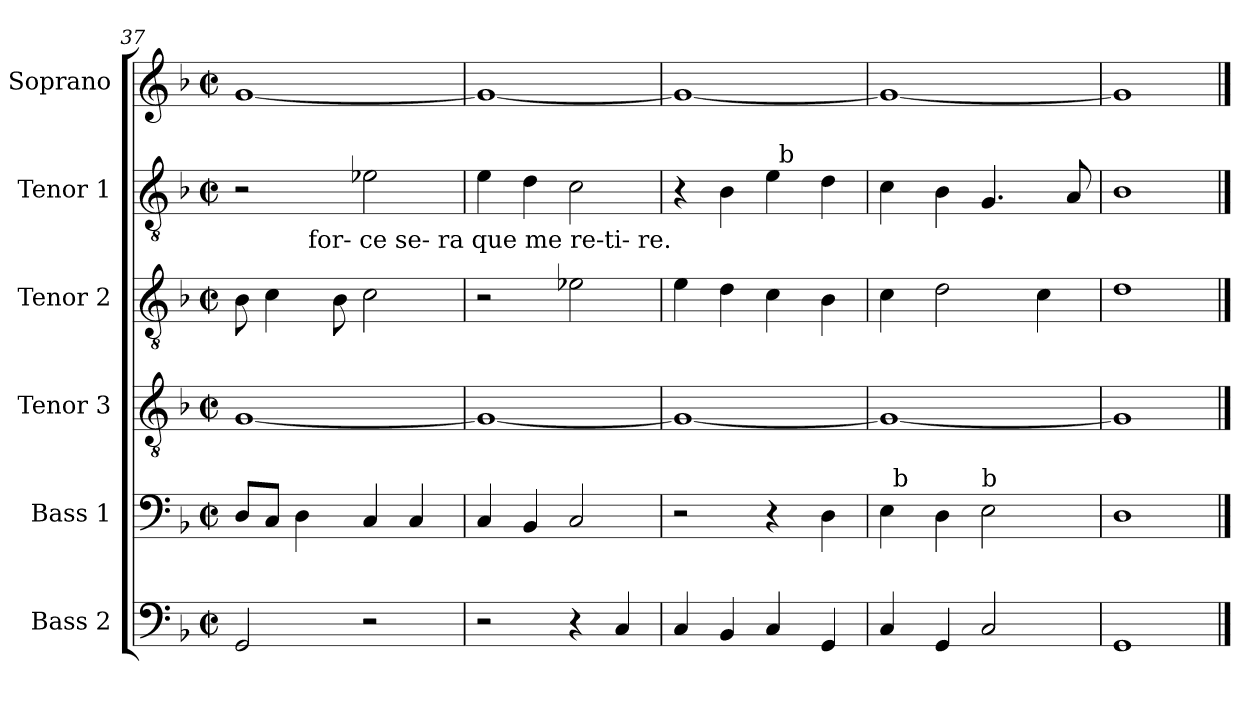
**kern	**kern	**kern	**kern	**kern	**kern
*part6	*part5	*part4	*part3	*part2	*part1
*staff6	*staff5	*staff4	*staff3	*staff2	*staff1
*I"Bass 2	*I"Bass 1	*I"Tenor 3	*I"Tenor 2	*I"Tenor 1	*I"Soprano
*I'B 2	*I'B 1	*I'T 3	*I'T 2	*I'T 1	*I'S
*clefF4	*clefF4	*clefGv2	*clefGv2	*clefGv2	*clefG2
*k[b-]	*k[b-]	*k[b-]	*k[b-]	*k[b-]	*k[b-]
*F:	*F:	*F:	*F:	*F:	*F:
*M2/2	*M2/2	*M2/2	*M2/2	*M2/2	*M2/2
*met(c|)	*met(c|)	*met(c|)	*met(c|)	*met(c|)	*met(c|)
=37	=37	=37	=37	=37	=37
*	*	*	*	*^	*
2GG/	8D/L	[1G	8B-\	2r	4ryy	[1g
.	8C/J	.	4c\	.	.	.
.	4D\	.	.	.	32ryy	.
!	!	!	!	!	!LO:TX:b:t=for-          ce se- ra             que  me re-ti-                      re.	!
.	.	.	.	.	2ryy	.
.	.	.	8B-\	.	.	.
2r	4C/	.	2c\	2e-X\	.	.
.	4C/	.	.	.	.	.
.	.	.	.	.	8..ryy	.
=38	=38	=38	=38	=38	=38	=38
!	!	!	!	!LO:TX:a:t=b	!	!
*	*	*	*	*v	*v	*
2r	4C/	1G_	2r	4e\	1g_
.	4BB-/	.	.	4d\	.
4r	2C/	.	2e-X\	2c\	.
4C/	.	.	.	.	.
=39	=39	=39	=39	=39	=39
!	!	!	!	!LO:TX:b:t=b	!
*	*	*	*	*^	*
4C/	2r	1G_	4e\	4r	2ryy	1g_
4BB-/	.	.	4d\	4B-\	.	.
4C/	4r	.	4c\	4e\	32ryy	.
!	!	!	!	!	!LO:TX:a:t=b	!
.	.	.	.	.	4...ryy	.
4GG/	4D\	.	4B-\	4d\	.	.
*	*	*	*	*v	*v	*
=40	=40	=40	=40	=40	=40
*	*^	*	*	*	*
4C/	4E\	32ryy	1G_	4c\	4c\	1g_
!	!	!LO:TX:a:t=b	!	!	!	!
.	.	2ryy	.	.	.	.
4GG/	4D\	.	.	2d\	4B-\	.
!	!LO:TX:a:t=b	!	!	!	!	!
2C/	2E\	.	.	.	4.G/	.
.	.	4...ryy	.	.	.	.
.	.	.	.	4c\	.	.
.	.	.	.	.	8A/	.
*	*v	*v	*	*	*	*
=41	=41	=41	=41	=41	=41
1GG	1D	1G]	1d	1B-	1g]
==	==	==	==	==	==
*-	*-	*-	*-	*-	*-
